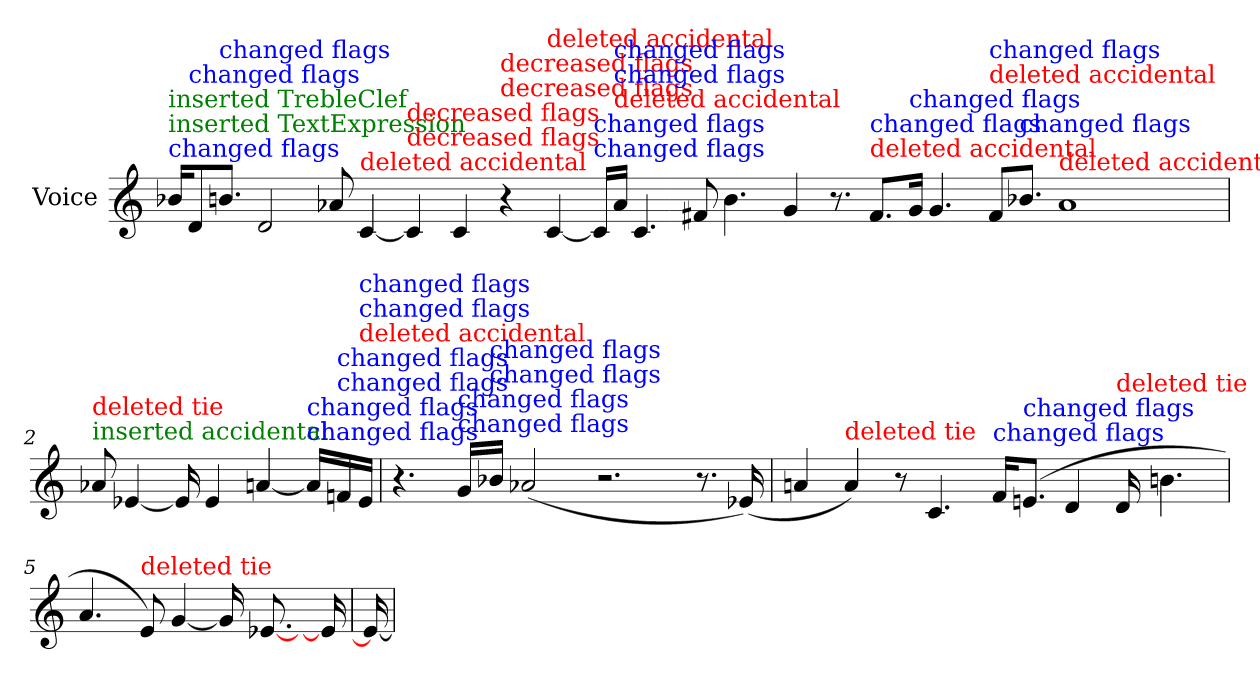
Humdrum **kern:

**kern
*part1
*staff1
*I"Voice
*I'Voice
*clefG2
=1
!LO:TX:color=#0000FF:t=changed flags
!LO:TX:color=#008000:t=inserted TextExpression
!LO:TX:color=#008000:t=inserted TrebleClef
16b-Xi/KL
!LO:TX:color=#0000FF:t=changed flags
8di/
!LO:TX:color=#0000FF:t=changed flags
8.bni/J
2d/
8a-X/
!LO:TX:color=#FF0000:t=deleted accidental
[<4cj/
!LO:TX:color=#FF0000:t=decreased flags
!LO:TX:color=#FF0000:t=decreased flags
4cj/]
4c/
!LO:TX:color=#FF0000:t=decreased flags
!LO:TX:color=#FF0000:t=decreased flags
4r
!LO:TX:color=#FF0000:t=deleted accidental
[<4cj/
!LO:TX:color=#0000FF:t=changed flags
!LO:TX:color=#0000FF:t=changed flags
16ci/LL]
!LO:TX:color=#FF0000:t=deleted accidental
!LO:TX:color=#0000FF:t=changed flags
!LO:TX:color=#0000FF:t=changed flags
16a-i/JJ
4.c/
8f#X/
4.b\
4g/
8.r
!LO:TX:color=#FF0000:t=deleted accidental
!LO:TX:color=#0000FF:t=changed flags
8.f#i/L
!LO:TX:color=#0000FF:t=changed flags
16gi/Jk
4.g/
!LO:TX:color=#FF0000:t=deleted accidental
!LO:TX:color=#0000FF:t=changed flags
8f#i/L
!LO:TX:color=#0000FF:t=changed flags
8.b-Xi/J
!LO:TX:color=#FF0000:t=deleted accidental
1a-j
!!LO:LB:g=z
=2
!LO:TX:color=#008000:t=inserted accidental
!LO:TX:color=#FF0000:t=deleted tie
8a-Xj/
[<4e-X/
16e-/]
4e-/
[<4an/
!LO:TX:color=#0000FF:t=changed flags
!LO:TX:color=#0000FF:t=changed flags
16ai/LL]
!LO:TX:color=#0000FF:t=changed flags
!LO:TX:color=#0000FF:t=changed flags
16fni/
!LO:TX:color=#FF0000:t=deleted accidental
!LO:TX:color=#0000FF:t=changed flags
!LO:TX:color=#0000FF:t=changed flags
16e-i/JJ
=3
4.r
!LO:TX:color=#0000FF:t=changed flags
!LO:TX:color=#0000FF:t=changed flags
16gi/LL
!LO:TX:color=#0000FF:t=changed flags
!LO:TX:color=#0000FF:t=changed flags
16b-Xi/JJ
(<2a-X/
2.rcc
8.r
(<16e-X/)
=4
4an/
!LO:TX:color=#FF0000:t=deleted tie
4aj/)
8r
4.c/
!LO:TX:color=#0000FF:t=changed flags
16fi/KL
!LO:TX:color=#0000FF:t=changed flags
(<8.eni/J
4d/
!LO:TX:color=#FF0000:t=deleted tie
16dj/
4.bn\
=5
4.a/
!LO:TX:color=#FF0000:t=deleted tie
8ej/)
[<4g/
16g/]
[<8.e-X/
16ryy
16e-/]
=6
16e-/_
=
*-
